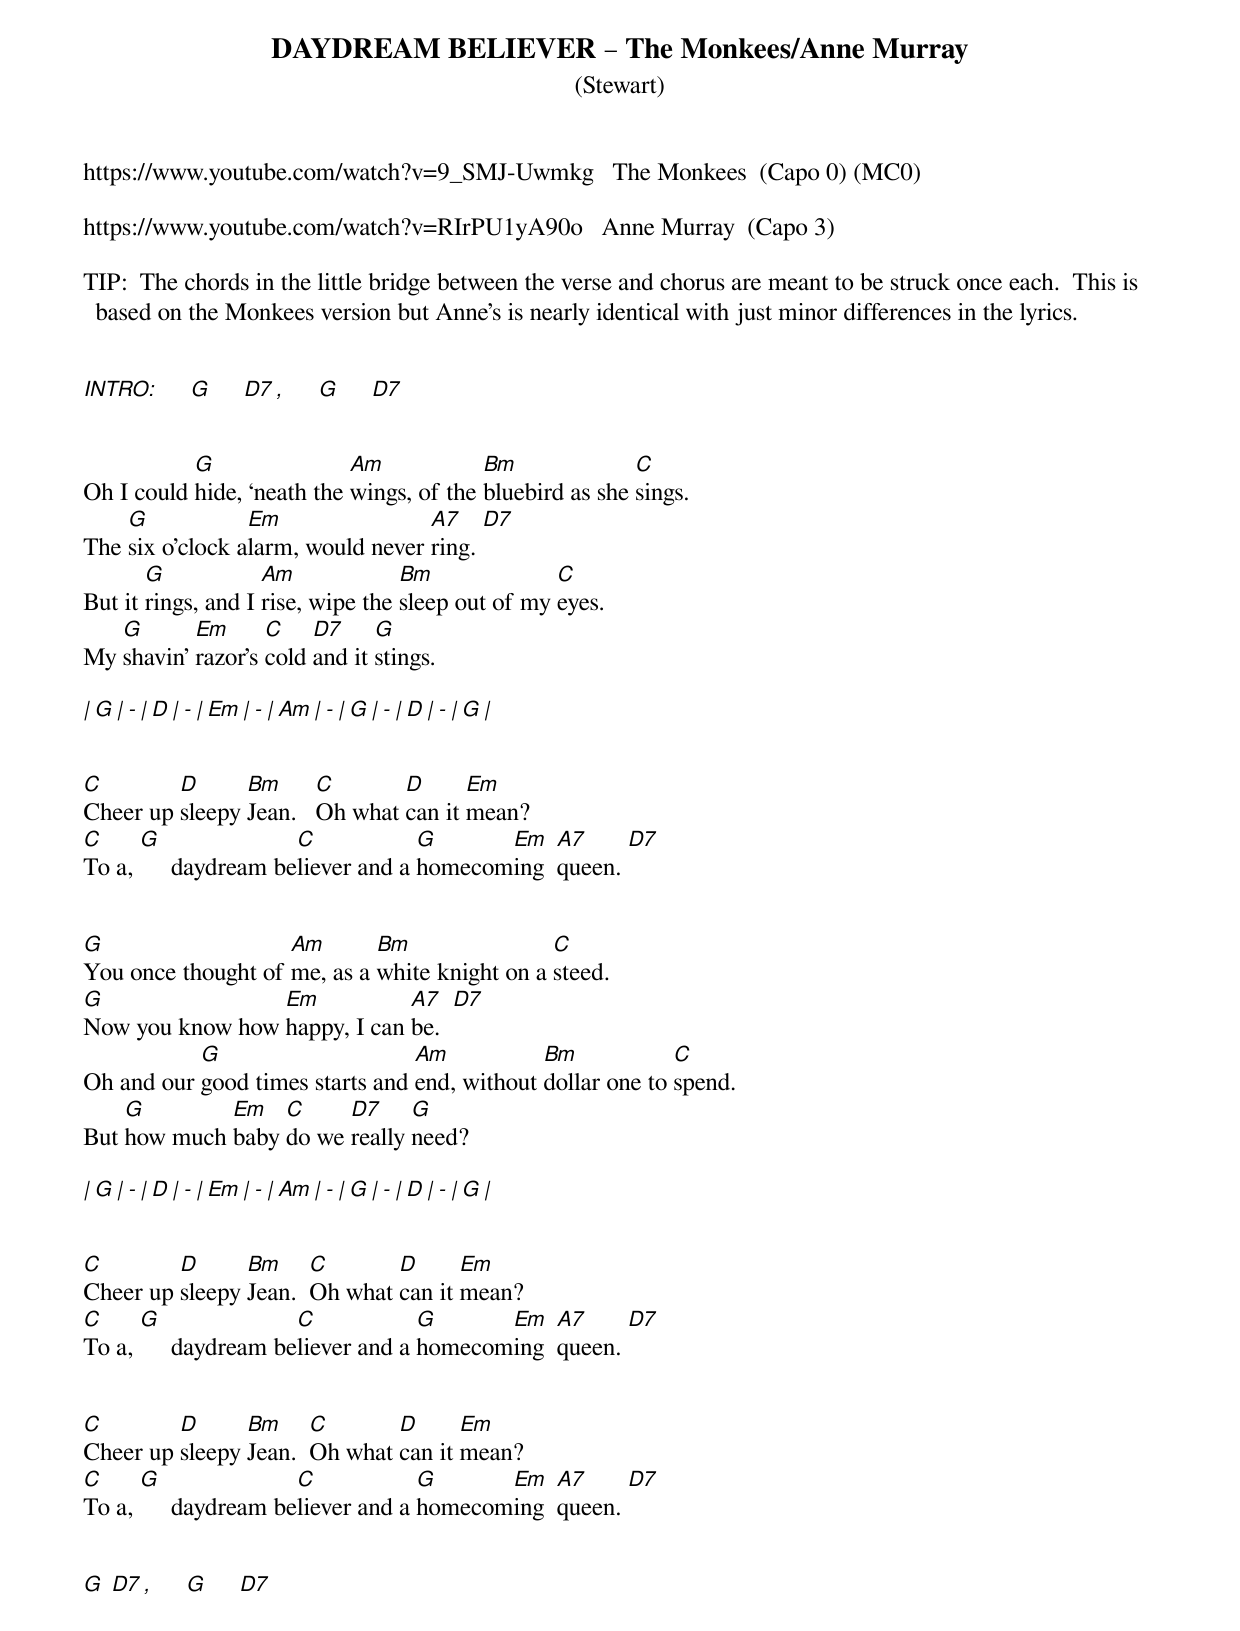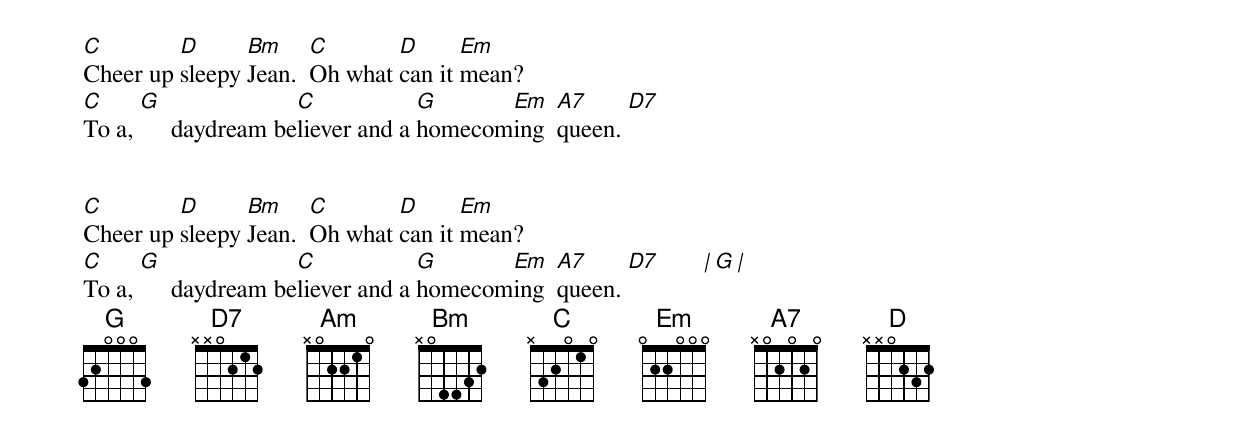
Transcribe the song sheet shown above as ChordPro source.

{define: Bm base-fret 1 frets x 0 4 4 3 2}
{t: DAYDREAM BELIEVER – The Monkees/Anne Murray}
{st: (Stewart)}
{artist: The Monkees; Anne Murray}
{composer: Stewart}


https://www.youtube.com/watch?v=9_SMJ-Uwmkg   The Monkees  (Capo 0) (MC0)

https://www.youtube.com/watch?v=RIrPU1yA90o   Anne Murray  (Capo 3)

TIP:  The chords in the little bridge between the verse and chorus are meant to be struck once each.  This is based on the Monkees version but Anne’s is nearly identical with just minor differences in the lyrics.


[INTRO:]     [G]     [D7][,]     [G]     [D7]


Oh I could [G]hide, ‘neath the [Am]wings, of the [Bm]bluebird as she [C]sings.
The [G]six o’clock a[Em]larm, would never [A7]ring. [D7]
But it [G]rings, and I [Am]rise, wipe the [Bm]sleep out of my [C]eyes.
My [G]shavin’ [Em]razor’s [C]cold [D7]and it [G]stings.

[|][G][|][-][|][D][|][-][|][Em][|][-][|][Am][|][-][|][G][|][-][|][D][|][-][|][G][|]


[C]Cheer up [D]sleepy [Bm]Jean.   [C]Oh what [D]can it [Em]mean?
[C]To a, [G]     daydream be[C]liever and a [G]homecom[Em]ing  [A7]queen. [D7]


[G]You once thought of [Am]me, as a [Bm]white knight on a [C]steed.
[G]Now you know how [Em]happy, I can [A7]be.  [D7]
Oh and our [G]good times starts and [Am]end, without [Bm]dollar one to [C]spend.
But [G]how much [Em]baby [C]do we [D7]really [G]need?

[|][G][|][-][|][D][|][-][|][Em][|][-][|][Am][|][-][|][G][|][-][|][D][|][-][|][G][|]


[C]Cheer up [D]sleepy [Bm]Jean.  [C]Oh what [D]can it [Em]mean?
[C]To a, [G]     daydream be[C]liever and a [G]homecom[Em]ing  [A7]queen. [D7]


[C]Cheer up [D]sleepy [Bm]Jean.  [C]Oh what [D]can it [Em]mean?
[C]To a, [G]     daydream be[C]liever and a [G]homecom[Em]ing  [A7]queen. [D7]


[G] [D7][,]     [G]     [D7]


[C]Cheer up [D]sleepy [Bm]Jean.  [C]Oh what [D]can it [Em]mean?
[C]To a, [G]     daydream be[C]liever and a [G]homecom[Em]ing  [A7]queen. [D7]


[C]Cheer up [D]sleepy [Bm]Jean.  [C]Oh what [D]can it [Em]mean?
[C]To a, [G]     daydream be[C]liever and a [G]homecom[Em]ing  [A7]queen. [D7]       [|][G][|]
